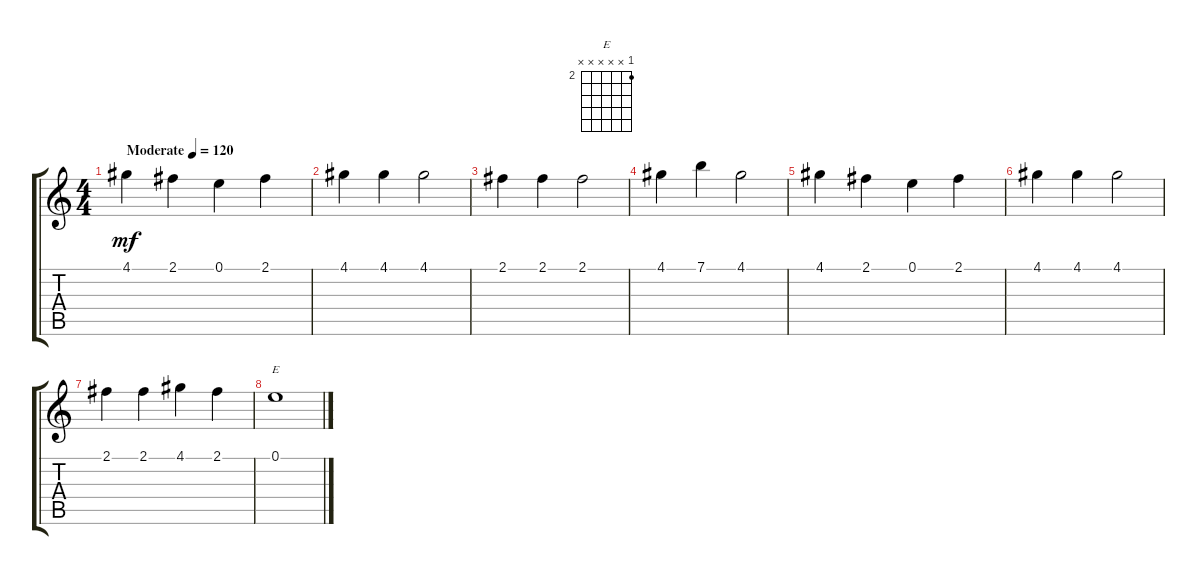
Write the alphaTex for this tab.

\track "" {instrument acousticguitarsteel}
\staff {score tabs}
\tuning (E4 B3 G3 D3 A2 E2) {hide}
\chord ("E" 2 x x x x x) {firstfret 2}
\ts (4 4)
\tempo (120 "Moderate")
\clef g2
\ks c
4.1.4{dy mf instrument acousticguitarsteel} 2.1.4 0.1.4 2.1.4 |
4.1.4 4.1.4 4.1.2 |
2.1.4 2.1.4 2.1.2 |
4.1.4 7.1.4 4.1.2 |
4.1.4 2.1.4 0.1.4 2.1.4 |
4.1.4 4.1.4 4.1.2 |
2.1.4 2.1.4 4.1.4 2.1.4 |
0.1.1{ch "E"}
